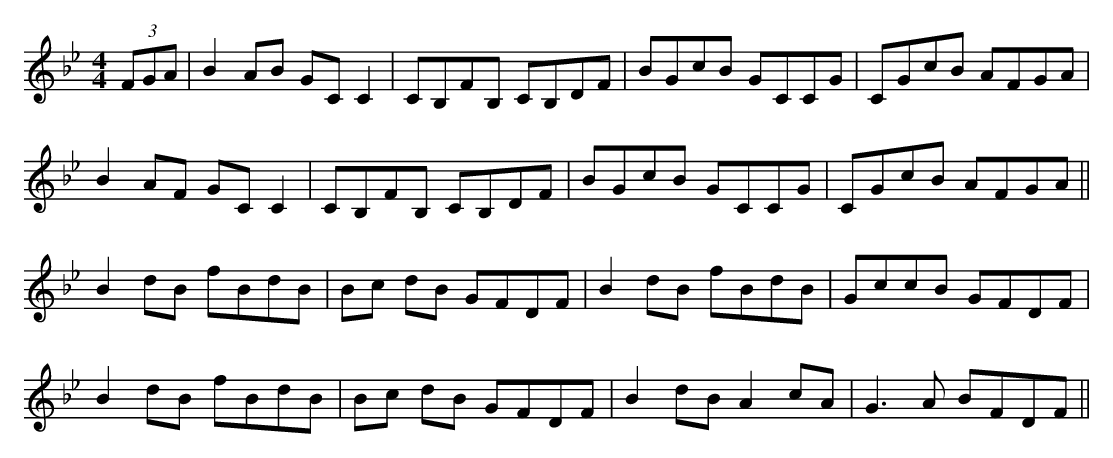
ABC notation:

X:1
M:4/4
K:Gmin
(3FGA|B2 AB GC C2|CB,FB, CB,DF|BGcB GCCG|CGcB AFGA|
B2 AF GC C2|CB,FB, CB,DF|BGcB GCCG|CGcB AFGA||
B2 dB fBdB|Bc dB GFDF|B2 dB fBdB|GccB GFDF|
B2 dB fBdB|Bc dB GFDF|B2 dB A2cA|G3A BFDF||
